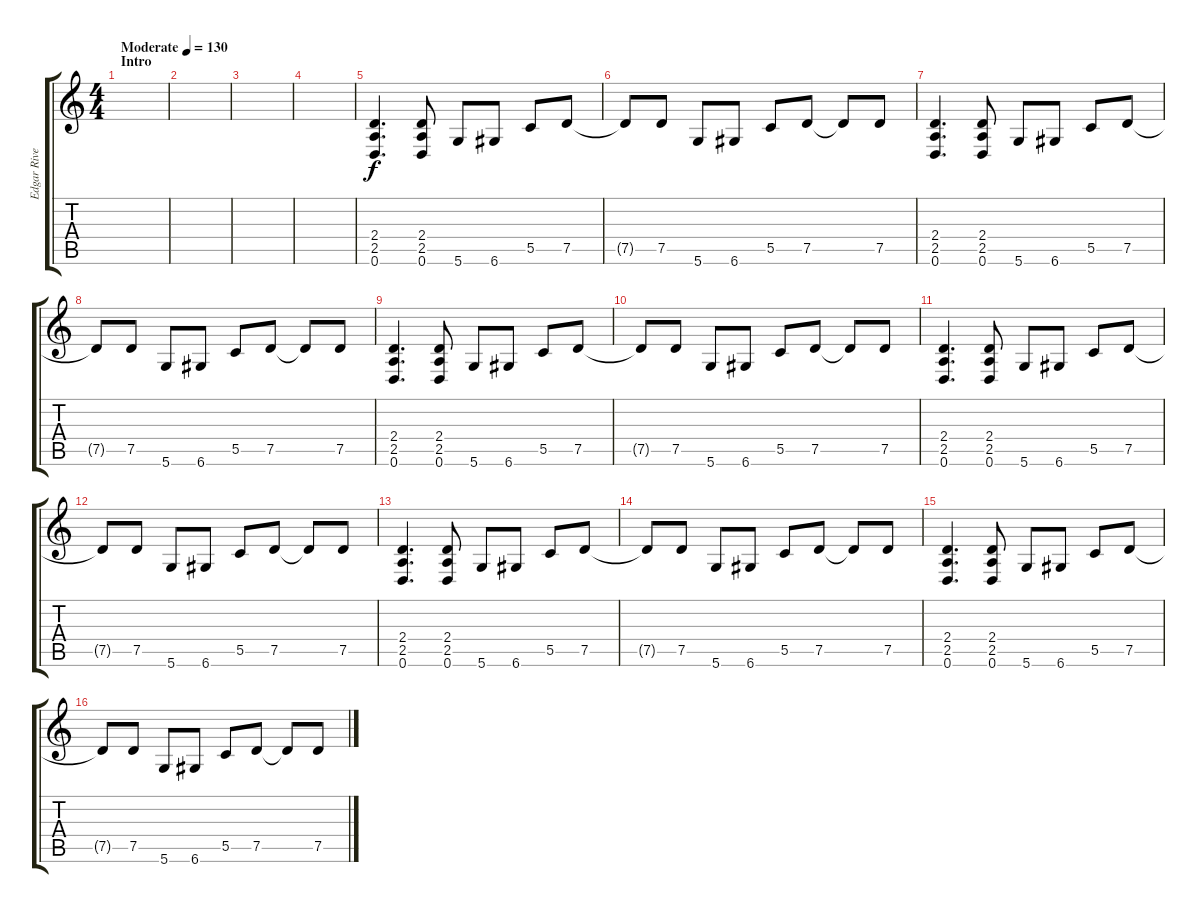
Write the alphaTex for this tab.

\track ("Edgar Rivera (Guitar)" "Edgar Rive") {instrument distortionguitar}
\staff {score tabs}
\tuning (D4 A3 F3 C3 G2 D2) {hide}
\ts (4 4)
\section ("" "Intro")
\tempo (130 "Moderate")
\clef g2
\ks c
|
|
|
|
(2.4 2.5 0.6).4{d} (2.4 2.5 0.6).8 5.6.8 6.6.8 5.5.8 7.5.8 |
7.5{t}.8 7.5.8 5.6.8 6.6.8 5.5.8 7.5.8 7.5{t}.8 7.5.8 |
(2.4 2.5 0.6).4{d} (2.4 2.5 0.6).8 5.6.8 6.6.8 5.5.8 7.5.8 |
7.5{t}.8 7.5.8 5.6.8 6.6.8 5.5.8 7.5.8 7.5{t}.8 7.5.8 |
(2.4 2.5 0.6).4{d} (2.4 2.5 0.6).8 5.6.8 6.6.8 5.5.8 7.5.8 |
7.5{t}.8 7.5.8 5.6.8 6.6.8 5.5.8 7.5.8 7.5{t}.8 7.5.8 |
(2.4 2.5 0.6).4{d} (2.4 2.5 0.6).8 5.6.8 6.6.8 5.5.8 7.5.8 |
7.5{t}.8 7.5.8 5.6.8 6.6.8 5.5.8 7.5.8 7.5{t}.8 7.5.8 |
(2.4 2.5 0.6).4{d} (2.4 2.5 0.6).8 5.6.8 6.6.8 5.5.8 7.5.8 |
7.5{t}.8 7.5.8 5.6.8 6.6.8 5.5.8 7.5.8 7.5{t}.8 7.5.8 |
(2.4 2.5 0.6).4{d} (2.4 2.5 0.6).8 5.6.8 6.6.8 5.5.8 7.5.8 |
7.5{t}.8 7.5.8 5.6.8 6.6.8 5.5.8 7.5.8 7.5{t}.8 7.5.8
